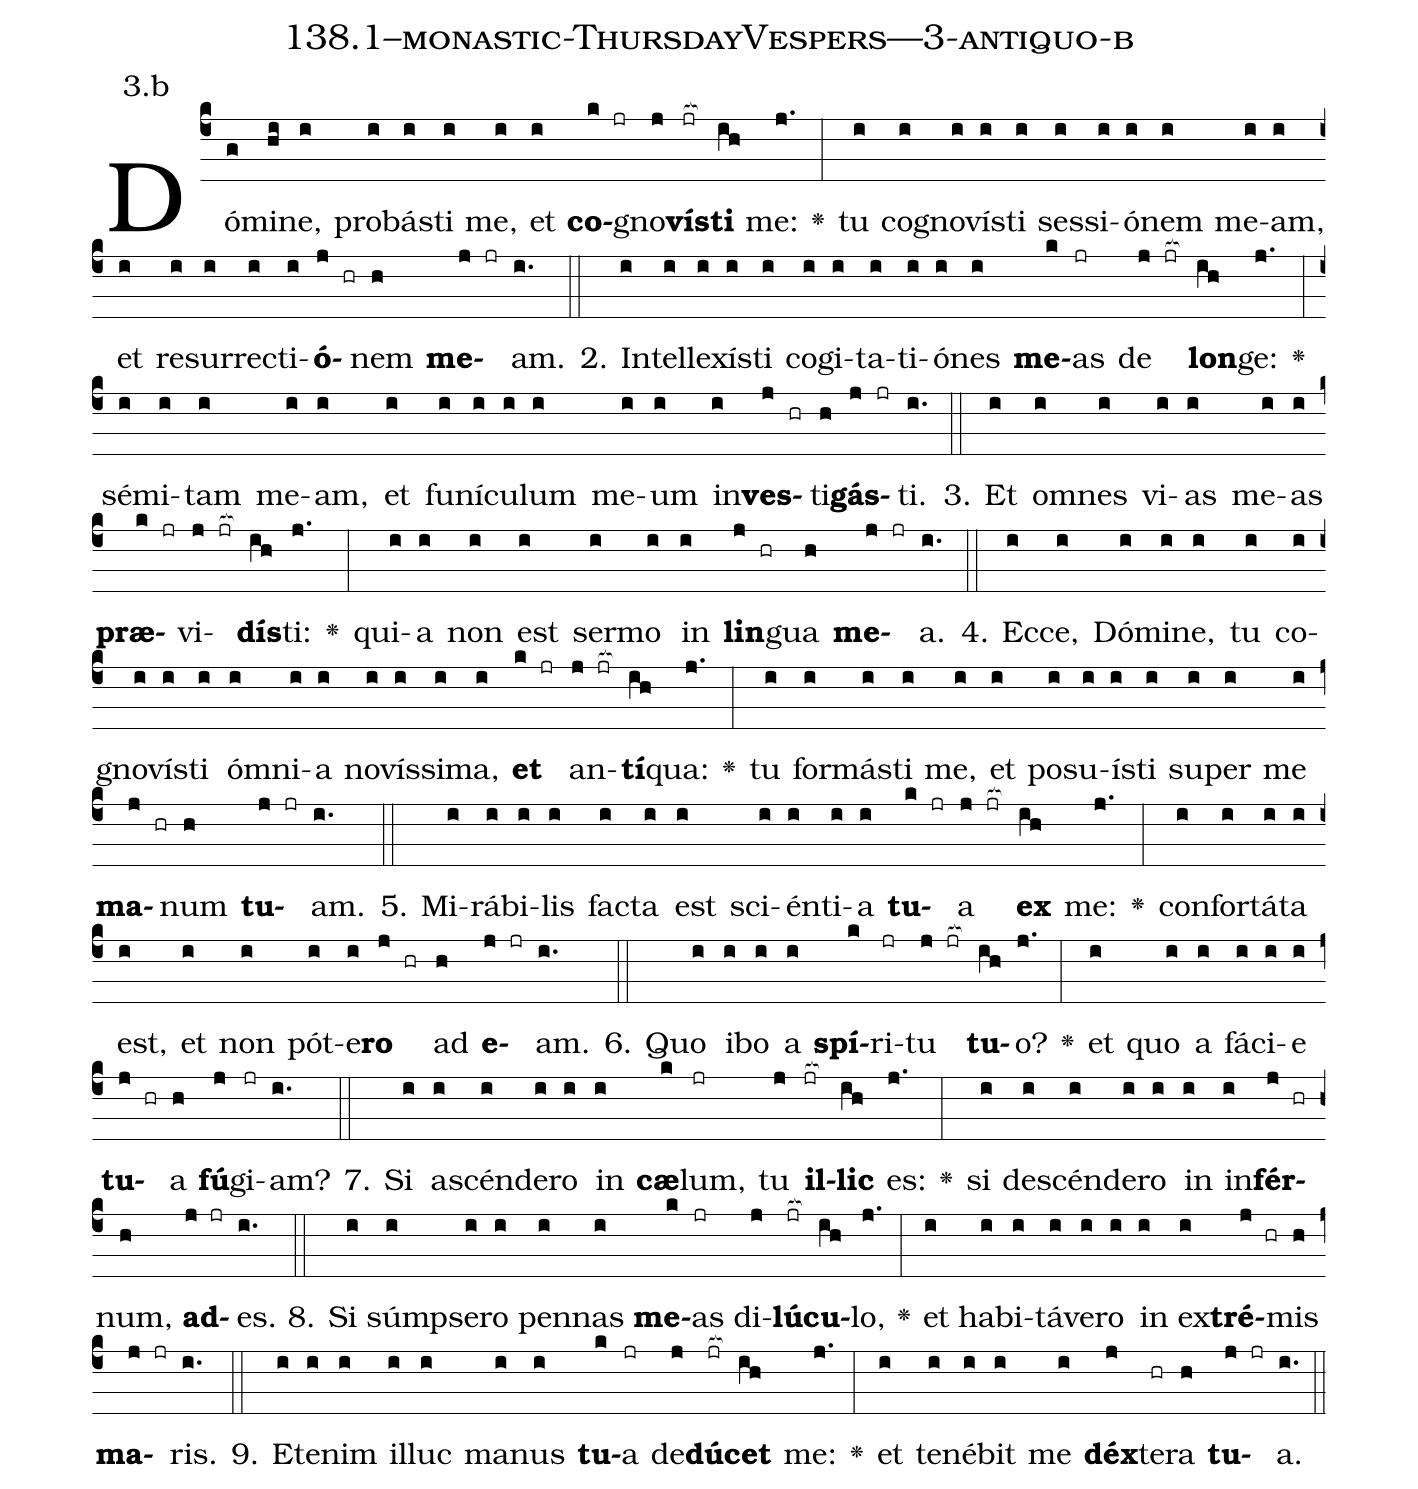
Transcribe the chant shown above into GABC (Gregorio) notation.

name: 138.1--monastic-ThursdayVespers---3-antiquo-b;
annotation: 3.b;
%%
(c4)Dó(g)mi(hi)ne,(i) pro(i)bás(i)ti(i) me,(i) et(i) <b>co</b>(k jr)gno(j)<b>vís</b>(jr[ocb:1{])<b>ti</b>(ih[ocb:0}]) me:(j.) <v>\greheightstar</v>(:) tu(i) co(i)gno(i)vís(i)ti(i) ses(i)si(i)ó(i)nem(i) me(i)am,(i) et(i) re(i)sur(i)rec(i)ti(i)<b>ó</b>(j hr)nem(h) <b>me</b>(j jr)am.(i.) (::)
2. In(i)tel(i)le(i)xís(i)ti(i) co(i)gi(i)ta(i)ti(i)ó(i)nes(i) <b>me</b>(k)as(jr) de(j jr[ocb:1{]) <b>lon</b>(ih[ocb:0}])ge:(j.) <v>\greheightstar</v>(:) sé(i)mi(i)tam(i) me(i)am,(i) et(i) fu(i)ní(i)cu(i)lum(i) me(i)um(i) in(i)<b>ves</b>(j hr)ti(h)<b>gás</b>(j jr)ti.(i.) (::)
3. Et(i) om(i)nes(i) vi(i)as(i) me(i)as(i) <b>præ</b>(k jr)vi(j jr[ocb:1{])<b>dís</b>(ih[ocb:0}])ti:(j.) <v>\greheightstar</v>(:) qui(i)a(i) non(i) est(i) ser(i)mo(i) in(i) <b>lin</b>(j hr)gua(h) <b>me</b>(j jr)a.(i.) (::)
4. Ec(i)ce,(i) Dó(i)mi(i)ne,(i) tu(i) co(i)gno(i)vís(i)ti(i) óm(i)ni(i)a(i) no(i)vís(i)si(i)ma,(i) <b>et</b>(k jr) an(j jr[ocb:1{])<b>tí</b>(ih[ocb:0}])qua:(j.) <v>\greheightstar</v>(:) tu(i) for(i)más(i)ti(i) me,(i) et(i) po(i)su(i)ís(i)ti(i) su(i)per(i) me(i) <b>ma</b>(j hr)num(h) <b>tu</b>(j jr)am.(i.) (::)
5. Mi(i)rá(i)bi(i)lis(i) fac(i)ta(i) est(i) sci(i)én(i)ti(i)a(i) <b>tu</b>(k jr)a(j jr[ocb:1{]) <b>ex</b>(ih[ocb:0}]) me:(j.) <v>\greheightstar</v>(:) con(i)for(i)tá(i)ta(i) est,(i) et(i) non(i) pót(i)e(i)<b>ro</b>(j hr) ad(h) <b>e</b>(j jr)am.(i.) (::)
6. Quo(i) i(i)bo(i) a(i) <b>spí</b>(k)ri(jr)tu(j jr[ocb:1{]) <b>tu</b>(ih[ocb:0}])o?(j.) <v>\greheightstar</v>(:) et(i) quo(i) a(i) fá(i)ci(i)e(i) <b>tu</b>(j hr)a(h) <b>fú</b>(j)gi(jr)am?(i.) (::)
7. Si(i) a(i)scén(i)de(i)ro(i) in(i) <b>cæ</b>(k)lum,(jr) tu(j) <b>il</b>(jr[ocb:1{])<b>lic</b>(ih[ocb:0}]) es:(j.) <v>\greheightstar</v>(:) si(i) de(i)scén(i)de(i)ro(i) in(i) in(i)<b>fér</b>(j hr)num,(h) <b>ad</b>(j jr)es.(i.) (::)
8. Si(i) súmp(i)se(i)ro(i) pen(i)nas(i) <b>me</b>(k)as(jr) di(j)<b>lú</b>(jr[ocb:1{])<b>cu</b>(ih[ocb:0}])lo,(j.) <v>\greheightstar</v>(:) et(i) ha(i)bi(i)tá(i)ve(i)ro(i) in(i) ex(i)<b>tré</b>(j hr)mis(h) <b>ma</b>(j jr)ris.(i.) (::)
9. Et(i)e(i)nim(i) il(i)luc(i) ma(i)nus(i) <b>tu</b>(k)a(jr) de(j)<b>dú</b>(jr[ocb:1{])<b>cet</b>(ih[ocb:0}]) me:(j.) <v>\greheightstar</v>(:) et(i) te(i)né(i)bit(i) me(i) <b>déx</b>(j)te(hr)ra(h) <b>tu</b>(j jr)a.(i.) (::)
